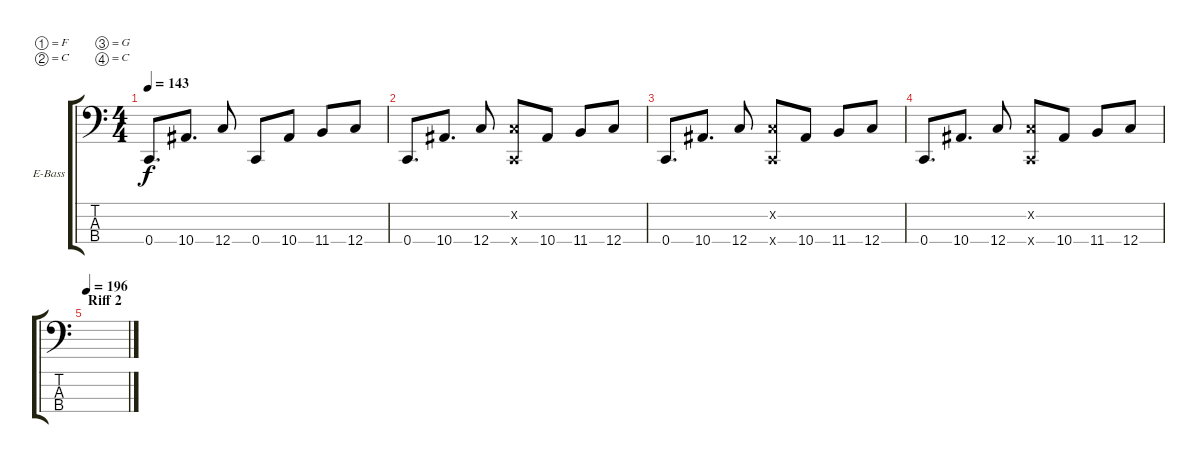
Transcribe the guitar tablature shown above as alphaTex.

\defaultSystemsLayout 4
\bracketExtendMode groupsimilarinstruments
\firstSystemTrackNameOrientation horizontal
\otherSystemsTrackNameOrientation horizontal
\track ("Ue-Chan - Bass" "E-Bass") {instrument electricbassfinger}
\staff {score tabs}
\tuning (F2 C2 G1 C1)
\ts (4 4)
\tempo 143
\clef f4
\ks c
0.4.8{d dy f} 10.4.8{d} 12.4.8 0.4.8 10.4.8 11.4.8 12.4.8 |
0.4.8{d} 10.4.8{d} 12.4.8 (0.4{x} 0.2{x}).8 10.4.8 11.4.8 12.4.8 |
0.4.8{d} 10.4.8{d} 12.4.8 (0.4{x} 0.2{x}).8 10.4.8 11.4.8 12.4.8 |
0.4.8{d} 10.4.8{d} 12.4.8 (0.4{x} 0.2{x}).8 10.4.8 11.4.8 12.4.8 |
\section ("" "Riff 2")
\tempo 196
